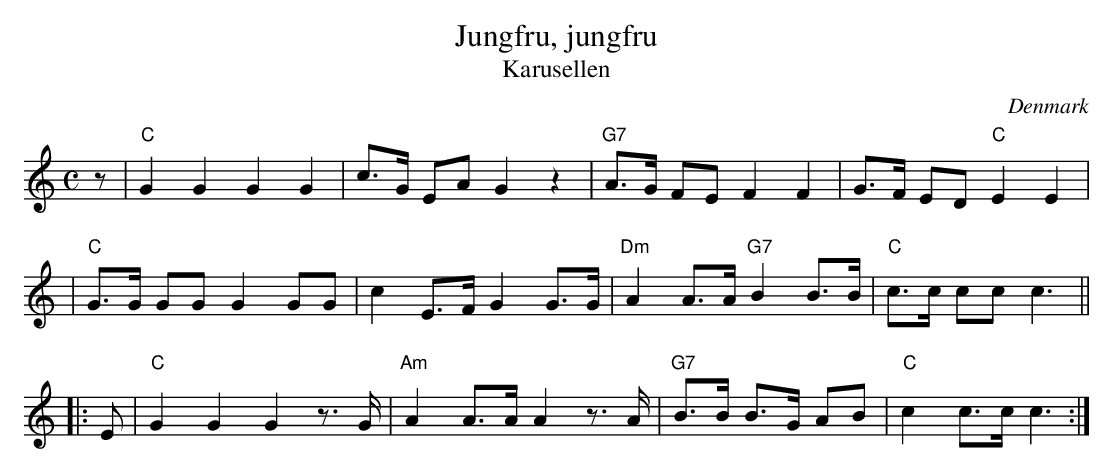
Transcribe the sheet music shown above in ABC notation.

X:1
T: Jungfru, jungfru
T: Karusellen
O: Denmark
M: C
L: 1/8
K: C
z \
| "C"G2 G2 G2 G2 | c>G EA G2 z2 | "G7"A>G FE F2 F2 | G>F ED "C"E2 E2 |
| "C"G>G GG G2 GG | c2 E>F G2 G>G | "Dm"A2 A>A "G7"B2 B>B | "C"c>c cc c3 ||
|: E | "C"G2 G2 G2 z>G | "Am"A2 A>A A2 z>A | "G7"B>B B>G AB |"C"c2 c>c c3 :|
